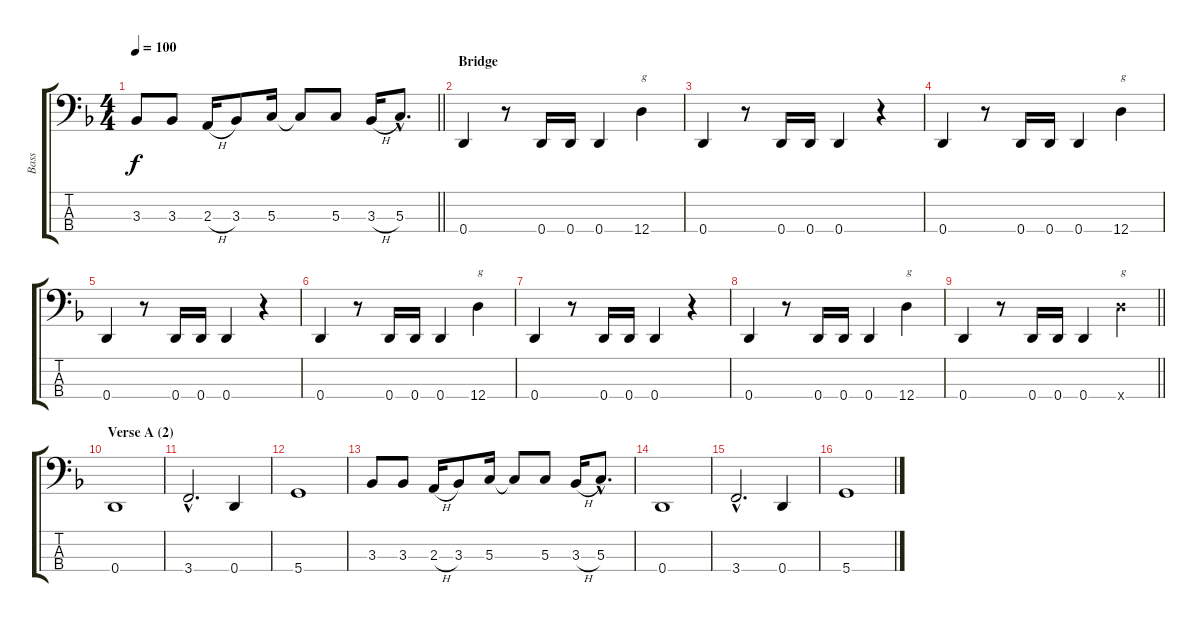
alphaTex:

\track ("Bass" "Bass") {instrument electricbasspick}
\staff {score tabs}
\tuning (F2 C2 G1 D1) {hide}
\ts (4 4)
\tempo 100
\clef f4
\barLineRight lightlight
\ks dminor
3.3.8{dy f} 3.3.8 2.3{h}.16 3.3.8 5.3.16 5.3{t}.8 5.3.8 3.3{h}.16 5.3{hac}.8{d} |
\section ("" "Bridge")
0.4.4 r.8 0.4.16 0.4.16 0.4.4 12.4.4{txt "g"} |
0.4.4 r.8 0.4.16 0.4.16 0.4.4 r.4 |
0.4.4 r.8 0.4.16 0.4.16 0.4.4 12.4.4{txt "g"} |
0.4.4 r.8 0.4.16 0.4.16 0.4.4 r.4 |
0.4.4 r.8 0.4.16 0.4.16 0.4.4 12.4.4{txt "g"} |
0.4.4 r.8 0.4.16 0.4.16 0.4.4 r.4 |
0.4.4 r.8 0.4.16 0.4.16 0.4.4 12.4.4{txt "g"} |
\barLineRight lightlight
0.4.4 r.8 0.4.16 0.4.16 0.4.4 12.4{x}.4{txt "g"} |
\section ("" "Verse A (2)")
0.4.1 |
3.4{hac}.2{d} 0.4.4 |
5.4.1 |
3.3.8 3.3.8 2.3{h}.16 3.3.8 5.3.16 5.3{t}.8 5.3.8 3.3{h}.16 5.3{hac}.8{d} |
0.4.1 |
3.4{hac}.2{d} 0.4.4 |
5.4.1
